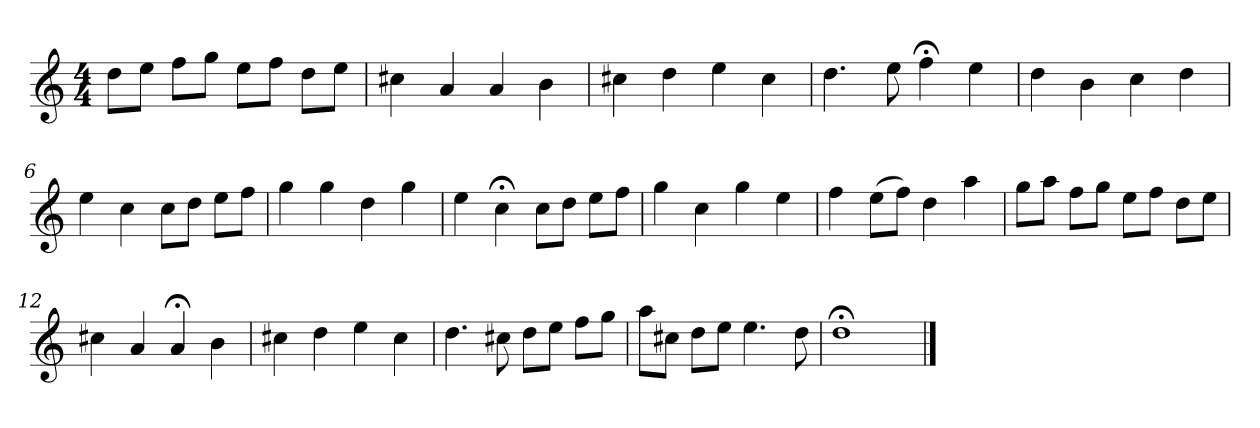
**kern
*part1
*staff1
*k[]
*D:dor
*M4/4
*MM120
=1
8ddL
8eeJ
8ffL
8ggJ
8eeL
8ffJ
8ddL
8eeJ
=2
4cc#X
4a
4a
4b
=3
4cc#X
4dd
4ee
4cc#
=4
4.dd
8ee
4ff;<
4ee
=5
4dd
4b
4cc
4dd
=6
4ee
4cc
8ccL
8ddJ
8eeL
8ffJ
=7
4gg
4gg
4dd
4gg
=8
4ee
4cc;<
8ccL
8ddJ
8eeL
8ffJ
=9
4gg
4cc
4gg
4ee
=10
4ff
(8eeL
8ffJ)
4dd
4aa
=11
8ggL
8aaJ
8ffL
8ggJ
8eeL
8ffJ
8ddL
8eeJ
=12
4cc#X
4a
4a;<
4b
=13
4cc#X
4dd
4ee
4cc#
=14
4.dd
8cc#X
8ddL
8eeJ
8ffL
8ggJ
=15
8aaL
8cc#XJ
8ddL
8eeJ
4.ee
8dd
=16
1dd;<
==
*-
